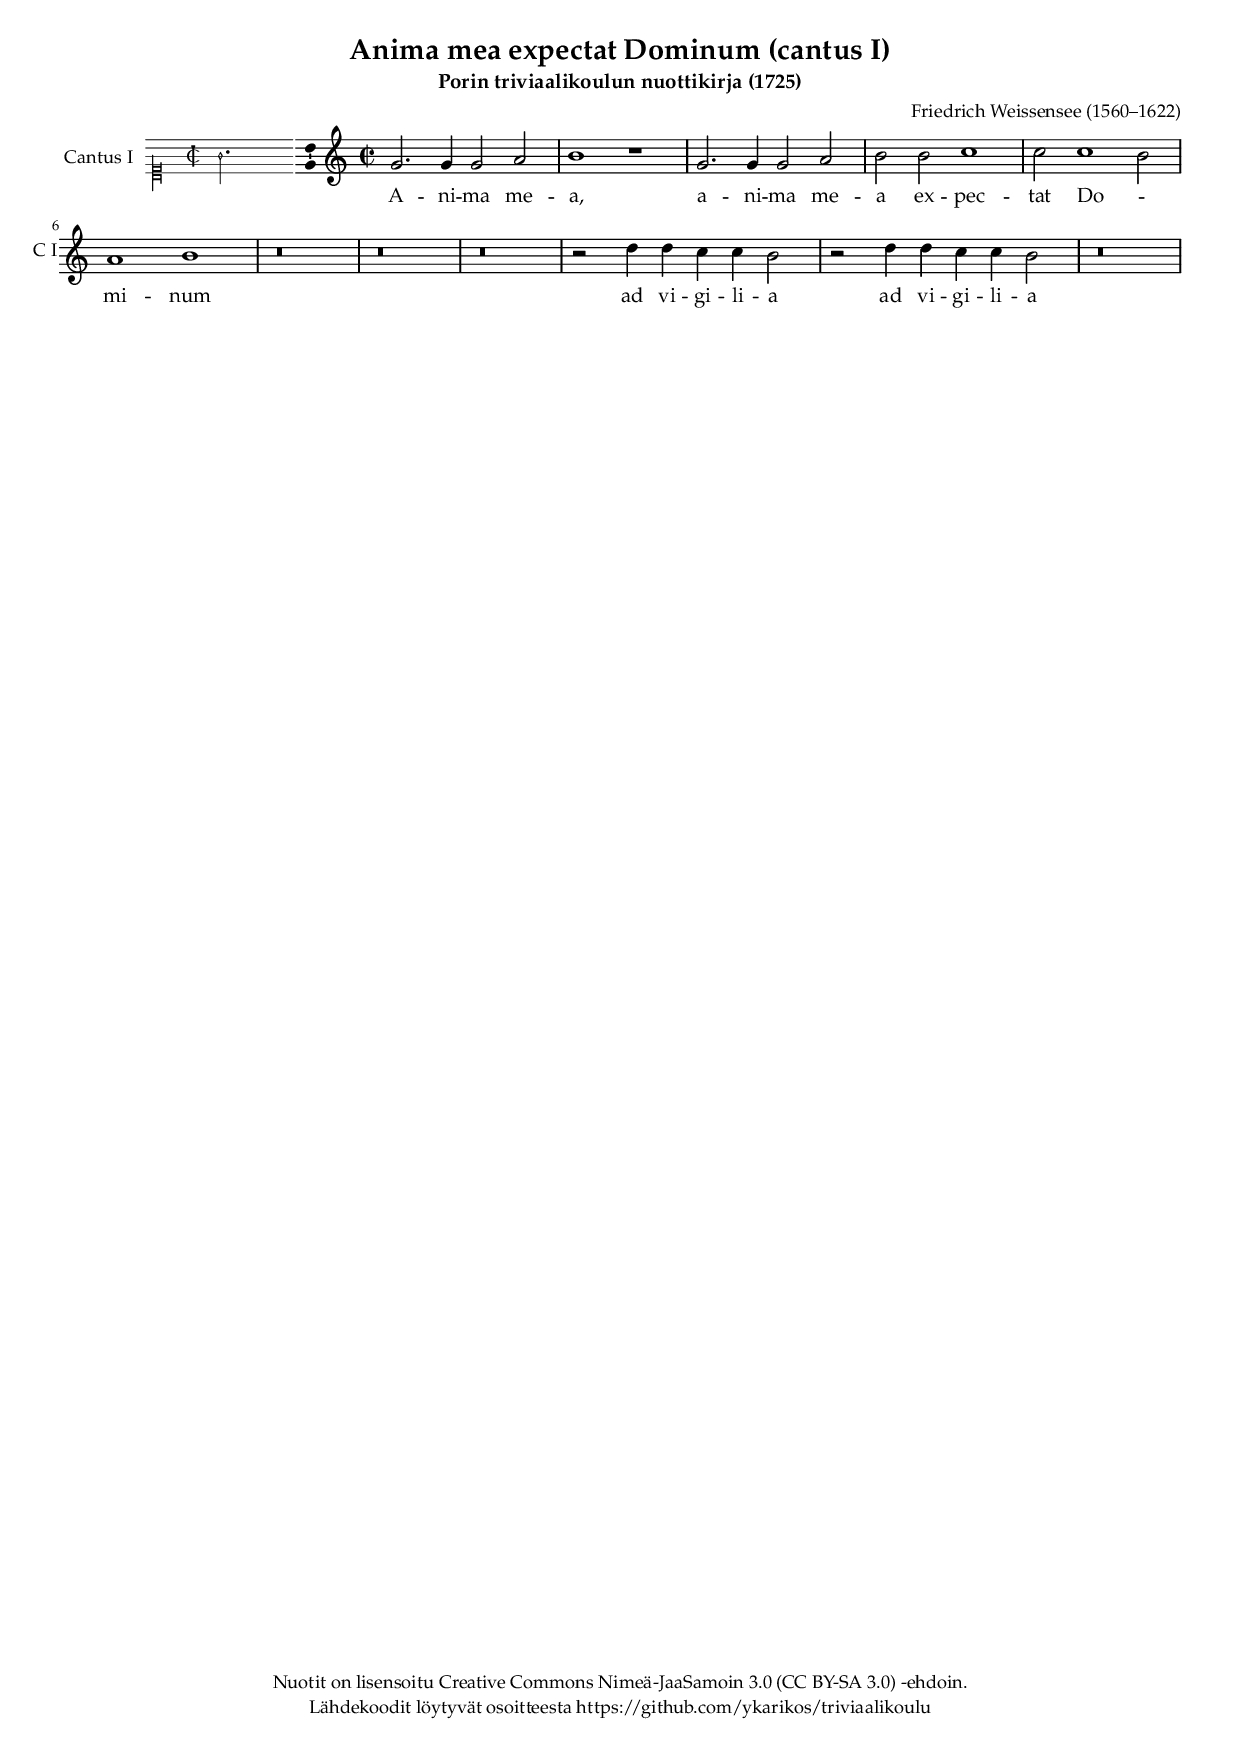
\version "2.19.49"
\include "suomi.ly"


global = {
%  \numericTimeSignature
  \time 2/2
	\set Timing.measureLength = #(ly:make-moment 4/2)
%  \autoBeamOff
  \key c \major
  \set Staff.midiInstrument = #"voice oohs"
}

stanzaOneLyricsChoirOne = \lyricmode {
    A -- ni -- ma me -- a,
    a -- ni -- ma me -- a ex -- pec -- tat Do -- _  mi -- num
    ad vi -- gi -- li -- a ad vi -- gi -- li -- a
}


% First choir

SopranoOneMusic = \relative c'' {
	\set Staff.instrumentName = #"Cantus I"
	\set Staff.shortInstrumentName = "C I"

	\incipit { \clef "mensural-c1" \key c \major \time 2/2 g'2. }

	g2. g4 g2 a | h1 r | g2. g4 g2 a | h h c1 |
	c2 c1 h2 | a1 h | r\breve | r\breve | r\breve |
	r2 d4 d c c h2 | r2 d4 d c c h2 | r\breve |
% 2
}



\include "anima-mea-expectat-dominum.header.ily"

\header {
  title = "Anima mea expectat Dominum (cantus I)"
}


\score {
  \new StaffGroup = choirOneStaff <<
    \new Staff <<
      \new Voice = "Soprano" {
		\global
        \SopranoOneMusic
      }
     \new Lyrics \lyricsto "Soprano" {
       \stanzaOneLyricsChoirOne
     }
    >>
  >>

  \midi {
    \tempo 4 = 160
  }
  \layout {
    \context {
      \Staff
      \consists "Ambitus_engraver"
		
    }
    indent = 4\cm
    incipit-width = 2.5\cm
    \context {
     \Score
     \override VerticalAxisGroup.remove-first = ##t
    }
  }
}
